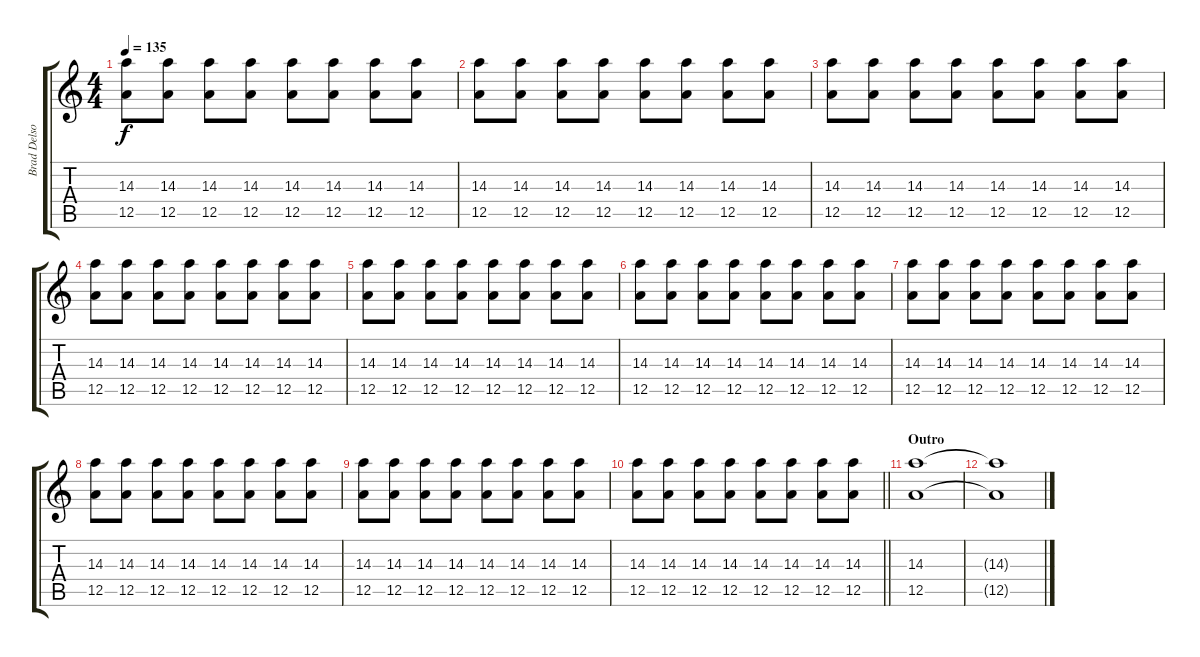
\track ("Brad Delson - Guitar" "Brad Delso") {instrument overdrivenguitar}
\staff {score tabs}
\tuning (E4 B3 G3 D3 A2 E2) {hide}
\ts (4 4)
\tempo 135
\clef g2
\ks c
(14.3 12.5).8{dy f} (14.3 12.5).8 (14.3 12.5).8 (14.3 12.5).8 (14.3 12.5).8 (14.3 12.5).8 (14.3 12.5).8 (14.3 12.5).8 |
(14.3 12.5).8 (14.3 12.5).8 (14.3 12.5).8 (14.3 12.5).8 (14.3 12.5).8 (14.3 12.5).8 (14.3 12.5).8 (14.3 12.5).8 |
(14.3 12.5).8 (14.3 12.5).8 (14.3 12.5).8 (14.3 12.5).8 (14.3 12.5).8 (14.3 12.5).8 (14.3 12.5).8 (14.3 12.5).8 |
(14.3 12.5).8 (14.3 12.5).8 (14.3 12.5).8 (14.3 12.5).8 (14.3 12.5).8 (14.3 12.5).8 (14.3 12.5).8 (14.3 12.5).8 |
(14.3 12.5).8 (14.3 12.5).8 (14.3 12.5).8 (14.3 12.5).8 (14.3 12.5).8 (14.3 12.5).8 (14.3 12.5).8 (14.3 12.5).8 |
(14.3 12.5).8 (14.3 12.5).8 (14.3 12.5).8 (14.3 12.5).8 (14.3 12.5).8 (14.3 12.5).8 (14.3 12.5).8 (14.3 12.5).8 |
(14.3 12.5).8 (14.3 12.5).8 (14.3 12.5).8 (14.3 12.5).8 (14.3 12.5).8 (14.3 12.5).8 (14.3 12.5).8 (14.3 12.5).8 |
(14.3 12.5).8 (14.3 12.5).8 (14.3 12.5).8 (14.3 12.5).8 (14.3 12.5).8 (14.3 12.5).8 (14.3 12.5).8 (14.3 12.5).8 |
(14.3 12.5).8 (14.3 12.5).8 (14.3 12.5).8 (14.3 12.5).8 (14.3 12.5).8 (14.3 12.5).8 (14.3 12.5).8 (14.3 12.5).8 |
\barLineRight lightlight
(14.3 12.5).8 (14.3 12.5).8 (14.3 12.5).8 (14.3 12.5).8 (14.3 12.5).8 (14.3 12.5).8 (14.3 12.5).8 (14.3 12.5).8 |
\section ("" "Outro")
(14.3 12.5).1{volume 0} |
(14.3{t} 12.5{t}).1
